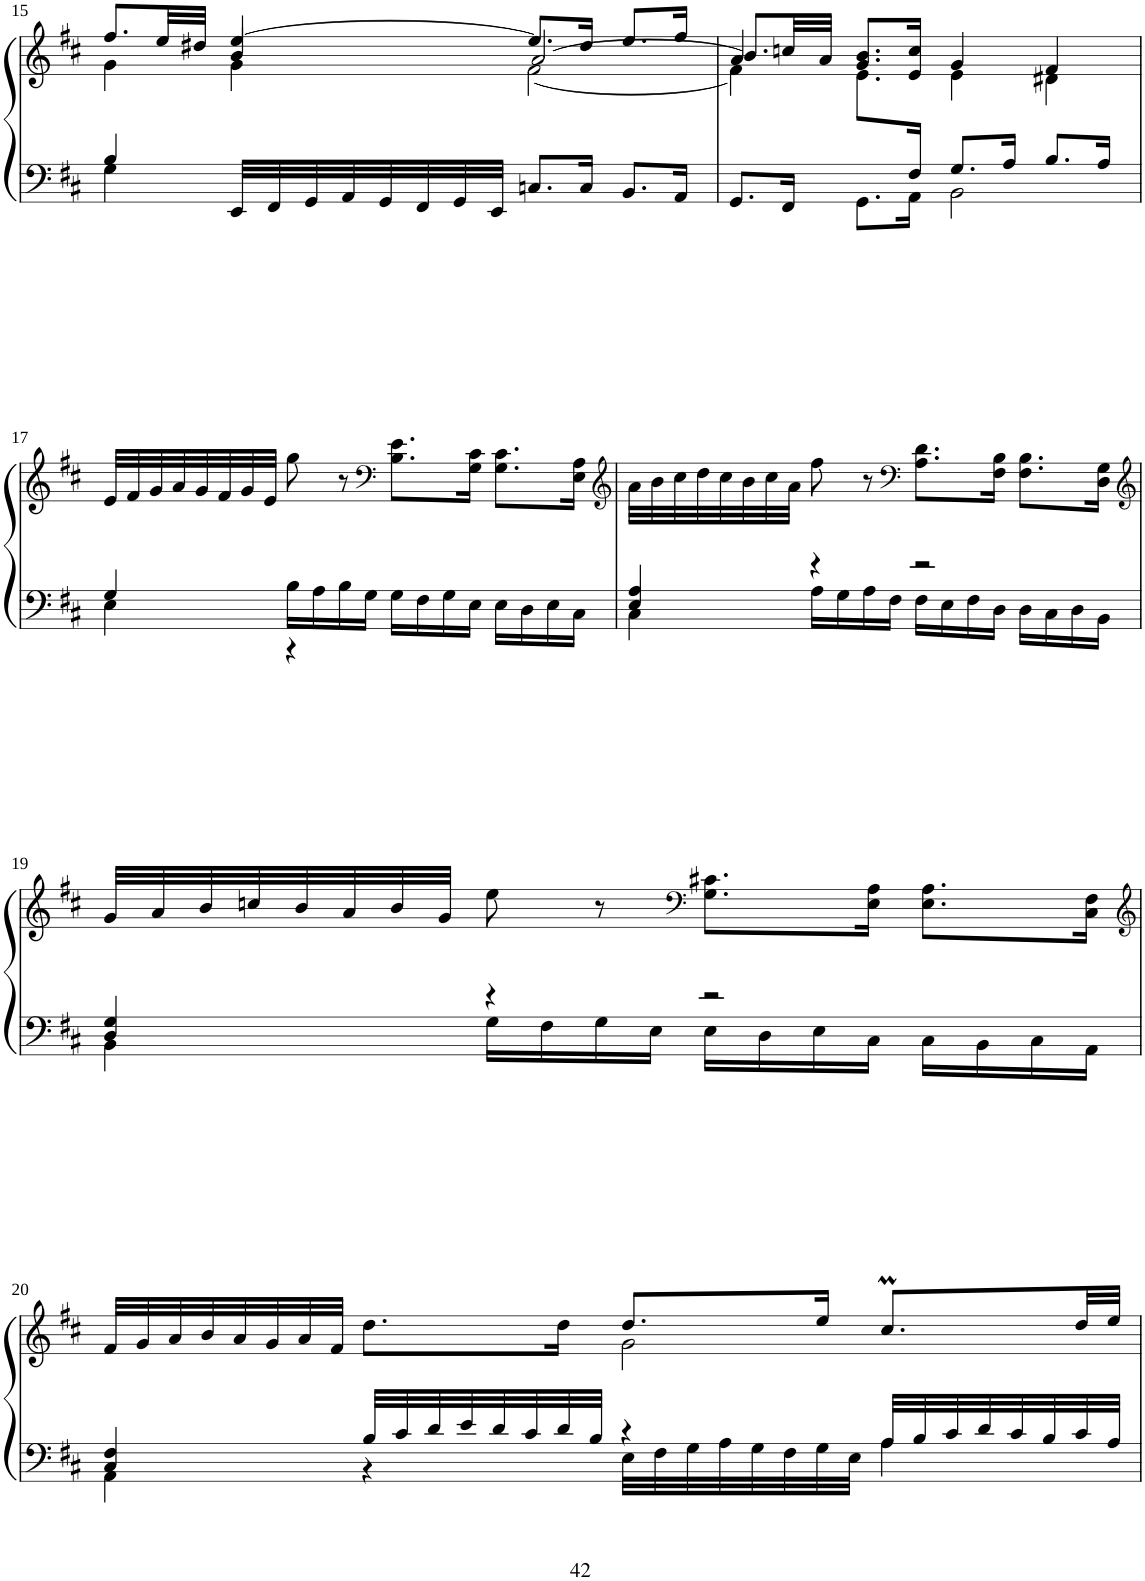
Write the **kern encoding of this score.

**kern	**kern
*part1	*part1
*staff2	*staff1
*I"Piano	*
*I'Pno	*
!!LO:PB:g=z
*clefF4	*clefG2
*k[f#c#]	*k[f#c#]
*M4/4	*M4/4
*met(c)	*met(c)
=15	=15
*^	*^
*	*	*	*^
4B/	4G\	8.ff#/L	4g\	4ryy
.	.	32ee/LL	.	.
.	.	32dd#X/JJJ	.	.
32EE/LLL	2.ryy	[4ee/	4g\	4b/
32FF#/	.	.	.	.
32GG/	.	.	.	.
32AA/	.	.	.	.
32GG/	.	.	.	.
32FF#/	.	.	.	.
32GG/	.	.	.	.
32EE/JJJ	.	.	.	.
8.Cn/L	.	8.ee/L]	[2f#\	[2a/
16C/Jk	.	16dd#/Jk	.	.
8.BB/L	.	8.ee/L	.	.
16AA/Jk	.	16ff#/Jk	.	.
=16	=16	=16	=16	=16
*	*^	*	*	*
4..ryy	8.GG/L	2ryy	8.b/L	4f#\]	4a/]
.	16FF#/Jk	.	32ccn/LL	.	.
.	.	.	32a/JJJ	.	.
.	8.GG\L	.	8.g/ 8.b/L	8.e\L	4ryy
16F#/Jk	16AA\Jk	.	16e/ 16cc/Jk	16ryy	.
2ryy	2BB\	8.G/L	4g/	4e\	2ryy
.	.	16A/Jk	.	.	.
.	.	8.B/L	4f#/	4d#X\	.
.	.	16A/Jk	.	.	.
*	*v	*v	*	*	*
*	*	*v	*v	*v
!!LO:LB:g=z
=17	=17	=17
4E\	4G/	32e/LLL
.	.	32f#/
.	.	32g/
.	.	32a/
.	.	32g/
.	.	32f#/
.	.	32g/
.	.	32e/JJJ
16B\LL	4r	8gg\
16A\	.	.
16B\	.	8r
16G\JJ	.	.
*	*	*clefF4
16G\LL	2ryy	8.B\ 8.e\L
16F#\	.	.
16G\	.	.
16E\JJ	.	16G\ 16c#\Jk
16E\LL	.	8.G\ 8.c#\L
16D\	.	.
16E\	.	.
16C#\JJ	.	16E\ 16A\Jk
=18	=18	=18
*	*	*clefG2
4E/ 4A/	4C#\	32a\LLL
.	.	32b\
.	.	32cc#\
.	.	32dd\
.	.	32cc#\
.	.	32b\
.	.	32cc#\
.	.	32a\JJJ
4r	16A\LL	8ff#\
.	16G\	.
.	16A\	8r
.	16F#\JJ	.
*	*	*clefF4
2r	16F#\LL	8.A\ 8.d\L
.	16E\	.
.	16F#\	.
.	16D\JJ	16F#\ 16B\Jk
.	16D\LL	8.F#\ 8.B\L
.	16C#\	.
.	16D\	.
.	16BB\JJ	16D\ 16G\Jk
!!LO:LB:g=z
=19	=19	=19
*	*	*clefG2
4D/ 4G/	4BB\	32g/LLL
.	.	32a/
.	.	32b/
.	.	32ccn/
.	.	32b/
.	.	32a/
.	.	32b/
.	.	32g/JJJ
4r	16G\LL	8ee\
.	16F#\	.
.	16G\	8r
.	16E\JJ	.
*	*	*clefF4
2r	16E\LL	8.G\ 8.c#X\L
.	16D\	.
.	16E\	.
.	16C#\JJ	16E\ 16A\Jk
.	16C#\LL	8.E\ 8.A\L
.	16BB\	.
.	16C#\	.
.	16AA\JJ	16C#\ 16F#\Jk
!!LO:LB:g=z
=20	=20	=20
*	*	*clefG2
*	*	*^
4C#/ 4F#/	4AA\	32f#/LLL	2ryy
.	.	32g/	.
.	.	32a/	.
.	.	32b/	.
.	.	32a/	.
.	.	32g/	.
.	.	32a/	.
.	.	32f#/JJJ	.
32B/LLL	4r	8.dd\L	.
32c#/	.	.	.
32d/	.	.	.
32e/	.	.	.
32d/	.	.	.
32c#/	.	.	.
32d/	.	16dd\Jk	.
32B/JJJ	.	.	.
4r	32E\LLL	8.dd/L	2g\
.	32F#\	.	.
.	32G\	.	.
.	32A\	.	.
.	32G\	.	.
.	32F#\	.	.
.	32G\	16ee/Jk	.
.	32E\JJJ	.	.
32A/LLL	4A\	8.cc#m/L	.
32B/	.	.	.
32c#/	.	.	.
32d/	.	.	.
32c#/	.	.	.
32B/	.	.	.
32c#/	.	32dd/LL	.
32A/JJJ	.	32ee/JJJ	.
*v	*v	*	*
*	*v	*v
=	=
*-	*-
